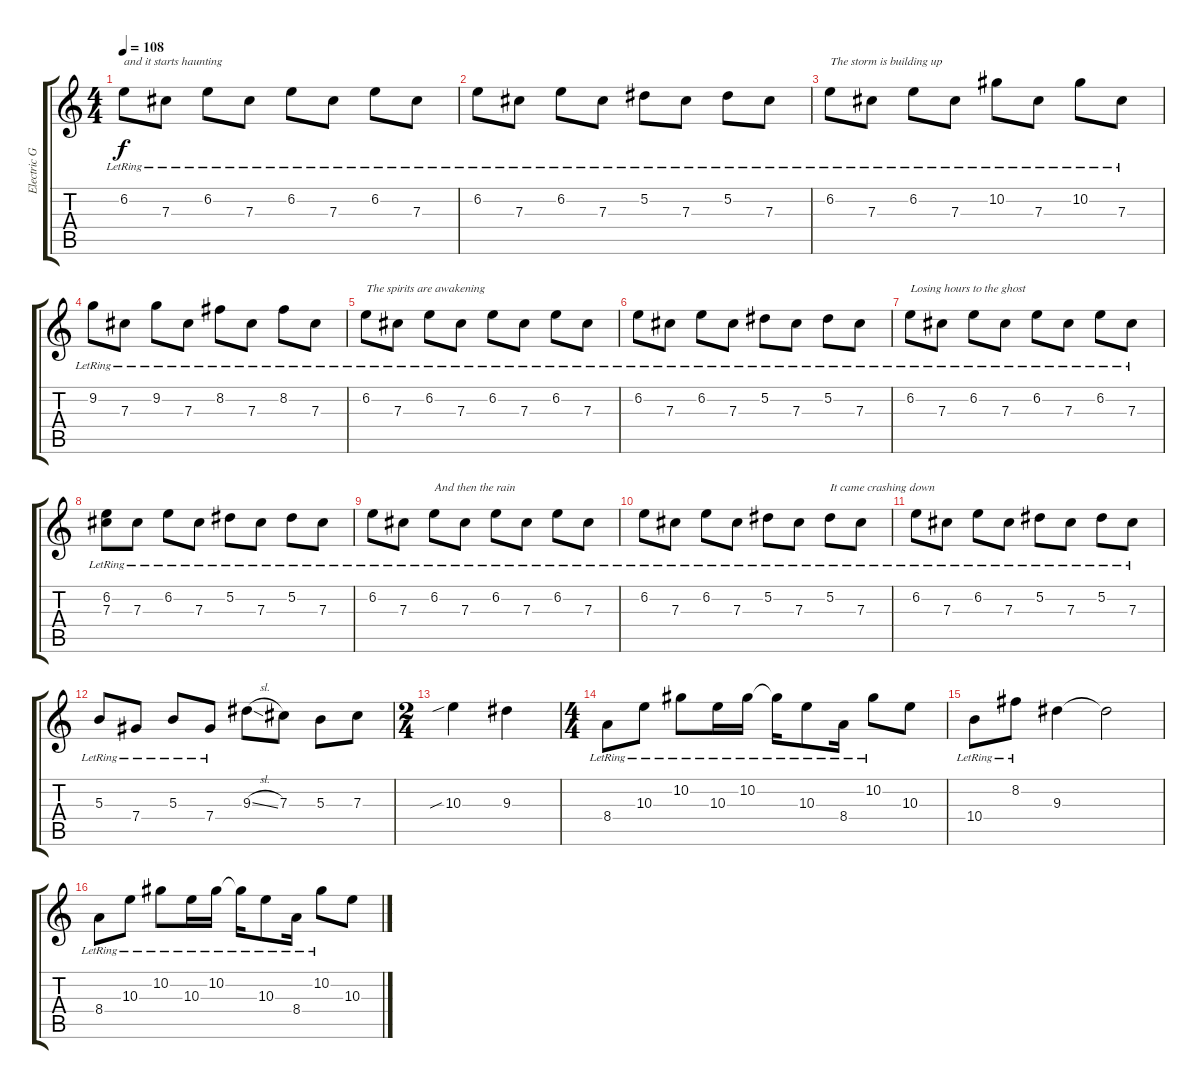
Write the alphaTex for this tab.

\track ("Electric Guitar" "Electric G") {instrument overdrivenguitar}
\staff {score tabs}
\tuning (Eb4 Bb3 Gb3 Db3 Ab2 Eb2) {hide}
\ts (4 4)
\tempo 108
\clef g2
\ks c
6.2{lr}.8{txt "and it starts haunting" dy f} 7.3{lr}.8 6.2{lr}.8 7.3{lr}.8 6.2{lr}.8 7.3{lr}.8 6.2{lr}.8 7.3{lr}.8 |
6.2{lr}.8 7.3{lr}.8 6.2{lr}.8 7.3{lr}.8 5.2{lr}.8 7.3{lr}.8 5.2{lr}.8 7.3{lr}.8 |
6.2{lr}.8{txt "The storm is building up"} 7.3{lr}.8 6.2{lr}.8 7.3{lr}.8 10.2{lr}.8 7.3{lr}.8 10.2{lr}.8 7.3{lr}.8 |
9.2{lr}.8 7.3{lr}.8 9.2{lr}.8 7.3{lr}.8 8.2{lr}.8 7.3{lr}.8 8.2{lr}.8 7.3{lr}.8 |
6.2{lr}.8{txt "The spirits are awakening"} 7.3{lr}.8 6.2{lr}.8 7.3{lr}.8 6.2{lr}.8 7.3{lr}.8 6.2{lr}.8 7.3{lr}.8 |
6.2{lr}.8 7.3{lr}.8 6.2{lr}.8 7.3{lr}.8 5.2{lr}.8 7.3{lr}.8 5.2{lr}.8 7.3{lr}.8 |
6.2{lr}.8{txt "Losing hours to the ghost"} 7.3{lr}.8 6.2{lr}.8 7.3{lr}.8 6.2{lr}.8 7.3{lr}.8 6.2{lr}.8 7.3{lr}.8 |
(6.2{lr} 7.3).8 7.3{lr}.8 6.2{lr}.8 7.3{lr}.8 5.2{lr}.8 7.3{lr}.8 5.2{lr}.8 7.3{lr}.8 |
6.2{lr}.8 7.3{lr}.8 6.2{lr}.8{txt "And then the rain"} 7.3{lr}.8 6.2{lr}.8 7.3{lr}.8 6.2{lr}.8 7.3{lr}.8 |
6.2{lr}.8 7.3{lr}.8 6.2{lr}.8 7.3{lr}.8 5.2{lr}.8 7.3{lr}.8 5.2{lr}.8{txt "It came crashing down"} 7.3{lr}.8 |
6.2{lr}.8 7.3{lr}.8 6.2{lr}.8 7.3{lr}.8 5.2{lr}.8 7.3{lr}.8 5.2{lr}.8 7.3{lr}.8 |
5.3{lr}.8 7.4{lr}.8 5.3{lr}.8 7.4{lr}.8 9.3{sl}.8 7.3.8 5.3.8 7.3.8 |
\ts (2 4)
10.3{sib}.4 9.3.4 |
\ts (4 4)
8.4{lr}.8 10.3{lr}.8 10.2{lr}.8 10.3{lr}.16 10.2{lr}.16 10.2{lr t}.16 10.3{lr}.8 8.4{lr}.16 10.2{lr}.8 10.3.8 |
10.4{lr}.8 8.2{lr}.8 9.3.4 9.3{t}.2 |
8.4{lr}.8 10.3{lr}.8 10.2{lr}.8 10.3{lr}.16 10.2{lr}.16 10.2{lr t}.16 10.3{lr}.8 8.4{lr}.16 10.2{lr}.8 10.3.8
